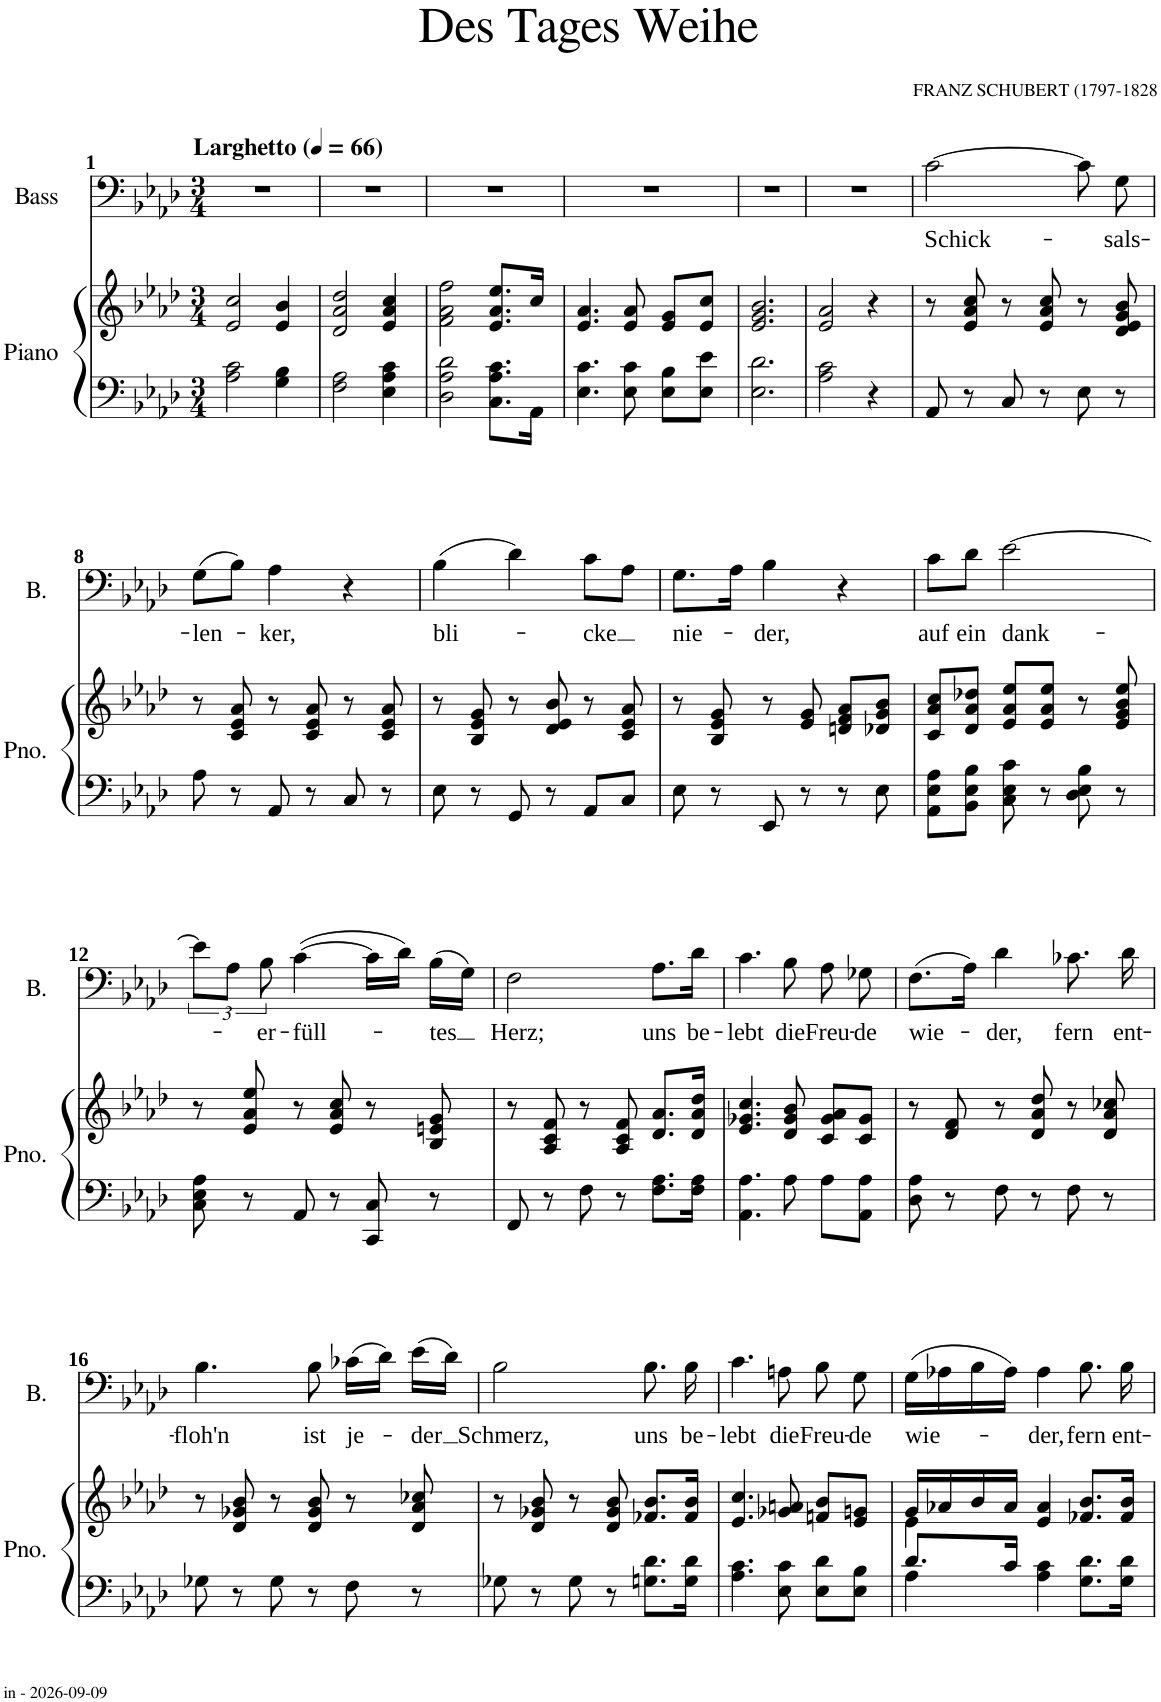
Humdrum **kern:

**kern	**kern	**kern	**text	**kern	**kern	**kern
*part5	*part5	*part4	*part4	*part3	*part2	*part1
*staff6	*staff5	*staff4	*staff4	*staff3	*staff2	*staff1
*I"Piano	*	*I"Bass	*	*I"Tenor	*I"Alto	*I"Soprano
*I'Pno.	*	*I'B.	*	*I'T.	*I'A.	*I'S.
*clefF4	*clefG2	*clefF4	*	*clefGv2	*clefG2	*clefG2
*	*	*	*	*Trd7c12	*	*
*k[b-e-a-d-]	*k[b-e-a-d-]	*k[b-e-a-d-]	*	*k[b-e-a-d-]	*k[b-e-a-d-]	*k[b-e-a-d-]
*A-:	*A-:	*A-:	*	*A-:	*A-:	*A-:
*M3/4	*M3/4	*M3/4	*	*M3/4	*M3/4	*M3/4
*MM66	*MM66	*MM66	*	*MM66	*MM66	*MM66
=1	=1	=1	=1	=1	=1	=1
!	!	!	!	!	!	!LO:TX:a:B:t=Larghetto
2A-\ 2c\	2e-/ 2cc/	2.r	.	2.r	2.r	2.r
4G\ 4B-\	4e-/ 4b-/	.	.	.	.	.
=2	=2	=2	=2	=2	=2	=2
2F\ 2A-\	2d-/ 2a-/ 2dd-/	2.r	.	2.r	2.r	2.r
4E-\ 4A-\ 4c\	4e-/ 4a-/ 4cc/	.	.	.	.	.
=3	=3	=3	=3	=3	=3	=3
2D-\ 2A-\ 2d-\	2f\ 2a-\ 2ff\	2.r	.	2.r	2.r	2.r
8.C\ 8.A-\ 8.c\L	8.e-/ 8.a-/ 8.ee-/L	.	.	.	.	.
16AA-\Jk	16cc/Jk	.	.	.	.	.
=4	=4	=4	=4	=4	=4	=4
4.E-\ 4.c\	4.e-/ 4.a-/	2.r	.	2.r	2.r	2.r
8E-\ 8c\	8e-/ 8a-/	.	.	.	.	.
8E-\ 8B-\L	8e-/ 8g/L	.	.	.	.	.
8E-\ 8e-\J	8e-/ 8cc/J	.	.	.	.	.
=5	=5	=5	=5	=5	=5	=5
2.E-\ 2.d-\	2.e-/ 2.g/ 2.b-/	2.r	.	2.r	2.r	2.r
=6	=6	=6	=6	=6	=6	=6
2A-\ 2c\	2e-/ 2a-/	2.r	.	2.r	2.r	2.r
4r	4r	.	.	.	.	.
=7	=7	=7	=7	=7	=7	=7
!	!	!	!LO:LY:b	!	!	!
8AA-/	8r	[>2c\	Schick-	2.r	2.r	2.r
8r	8e-/ 8a-/ 8cc/	.	.	.	.	.
8C/	8r	.	.	.	.	.
8r	8e-/ 8a-/ 8cc/	.	.	.	.	.
8E-\	8r	8c\]	.	.	.	.
!	!	!	!LO:LY:b	!	!	!
8r	8d-/ 8e-/ 8g/ 8b-/	8G\	-sals-	.	.	.
!!LO:LB:g=z
=8	=8	=8	=8	=8	=8	=8
!	!	!	!LO:LY:b	!	!	!
8A-\	8r	(8G\L	-len-	2.r	2.r	2.r
8r	8c/ 8e-/ 8a-/	8B-\J)	.	.	.	.
!	!	!	!LO:LY:b	!	!	!
8AA-/	8r	4A-\	-ker,	.	.	.
8r	8c/ 8e-/ 8a-/	.	.	.	.	.
8C/	8r	4r	.	.	.	.
8r	8c/ 8e-/ 8a-/	.	.	.	.	.
=9	=9	=9	=9	=9	=9	=9
!	!	!	!LO:LY:b	!	!	!
8E-\	8r	(4B-\	bli-	2.r	2.r	2.r
8r	8B-/ 8e-/ 8g/	.	.	.	.	.
8GG/	8r	4d-\)	.	.	.	.
8r	8d-/ 8e-/ 8b-/	.	.	.	.	.
!	!	!	!LO:LY:b	!	!	!
8AA-/L	8r	8c\L	-cke	.	.	.
8C/J	8c/ 8e-/ 8a-/	8A-\J	.	.	.	.
=10	=10	=10	=10	=10	=10	=10
!	!	!	!LO:LY:b	!	!	!
8E-\	8r	8.G\L	nie-	2.r	2.r	2.r
8r	8B-/ 8e-/ 8g/	.	.	.	.	.
.	.	16A-\Jk	.	.	.	.
!	!	!	!LO:LY:b	!	!	!
8EE-/	8r	4B-\	-der,	.	.	.
8r	8e-/ 8g/	.	.	.	.	.
8r	8dn/ 8f/ 8a-/L	4r	.	.	.	.
8E-\	8d-X/ 8g/ 8b-/J	.	.	.	.	.
=11	=11	=11	=11	=11	=11	=11
!	!	!	!LO:LY:b	!	!	!
8AA-\ 8E-\ 8A-\L	8c/ 8a-/ 8cc/L	8c\L	auf	2.r	2.r	2.r
!	!	!	!LO:LY:b	!	!	!
8BB-\ 8E-\ 8B-\J	8d-/ 8a-/ 8dd-X/J	8d-\J	ein	.	.	.
!	!	!	!LO:LY:b	!	!	!
8C\ 8E-\ 8c\	8e-/ 8a-/ 8ee-/L	[>2e-\	dank-	.	.	.
8r	8e-/ 8a-/ 8ee-/J	.	.	.	.	.
8D-\ 8E-\ 8B-\	8r	.	.	.	.	.
8r	8e-/ 8g/ 8b-/ 8ee-/	.	.	.	.	.
!!LO:LB:g=z
=12	=12	=12	=12	=12	=12	=12
8C\ 8E-\ 8A-\	8r	12e-\L]	.	2.r	2.r	2.r
.	.	12A-\J	.	.	.	.
8r	8e-/ 8a-/ 8ee-/	.	.	.	.	.
!	!	!	!LO:LY:b	!	!	!
.	.	12B-\	-er-	.	.	.
!	!	!	!LO:LY:b	!	!	!
8AA-/	8r	([>4c\	-füll-	.	.	.
8r	8e-/ 8a-/ 8cc/	.	.	.	.	.
8CC/ 8C/	8r	16c\LL]	.	.	.	.
.	.	16d-\JJ)	.	.	.	.
!	!	!	!LO:LY:b	!	!	!
8r	8B-/ 8en/ 8g/	(16B-\LL	-tes	.	.	.
.	.	16G\JJ)	.	.	.	.
=13	=13	=13	=13	=13	=13	=13
!	!	!	!LO:LY:b	!	!	!
8FF/	8r	2F\	Herz;	2.r	2.r	2.r
8r	8A-/ 8c/ 8f/	.	.	.	.	.
8F\	8r	.	.	.	.	.
8r	8A-/ 8c/ 8f/	.	.	.	.	.
!	!	!	!LO:LY:b	!	!	!
8.F\ 8.A-\L	8.d-/ 8.a-/L	8.A-\L	uns	.	.	.
!	!	!	!LO:LY:b	!	!	!
16F\ 16A-\Jk	16d-/ 16a-/ 16dd-/Jk	16d-\Jk	be-	.	.	.
=14	=14	=14	=14	=14	=14	=14
!	!	!	!LO:LY:b	!	!	!
4.AA-\ 4.A-\	4.e-/ 4.g-X/ 4.cc/	4.c\	-lebt	2.r	2.r	2.r
!	!	!	!LO:LY:b	!	!	!
8A-\	8d-/ 8g-/ 8b-/	8B-\	die	.	.	.
!	!	!	!LO:LY:b	!	!	!
8A-\L	8c/ 8g-/ 8a-/L	8A-\	Freu-	.	.	.
!	!	!	!LO:LY:b	!	!	!
8AA-\ 8A-\J	8c/ 8g-/J	8G-X\	-de	.	.	.
=15	=15	=15	=15	=15	=15	=15
!	!	!	!LO:LY:b	!	!	!
8D-\ 8A-\	8r	(8.F\L	wie-	2.r	2.r	2.r
8r	8d-/ 8f/	.	.	.	.	.
.	.	16A-\Jk)	.	.	.	.
!	!	!	!LO:LY:b	!	!	!
8F\	8r	4d-\	-der,	.	.	.
8r	8d-/ 8a-/ 8dd-/	.	.	.	.	.
!	!	!	!LO:LY:b	!	!	!
8F\	8r	8.c-X\	fern	.	.	.
8r	8d-/ 8a-/ 8cc-X/	.	.	.	.	.
!	!	!	!LO:LY:b	!	!	!
.	.	16d-\	ent-	.	.	.
!!LO:LB:g=z
=16	=16	=16	=16	=16	=16	=16
!	!	!	!LO:LY:b	!	!	!
8G-X\	8r	4.B-\	-floh'n	2.r	2.r	2.r
8r	8d-/ 8g-X/ 8b-/	.	.	.	.	.
8G-\	8r	.	.	.	.	.
!	!	!	!LO:LY:b	!	!	!
8r	8d-/ 8g-/ 8b-/	8B-\	ist	.	.	.
!	!	!	!LO:LY:b	!	!	!
8F\	8r	(16c-X\LL	je-	.	.	.
.	.	16d-\JJ)	.	.	.	.
!	!	!	!LO:LY:b	!	!	!
8r	8d-/ 8a-/ 8cc-X/	(16e-\LL	-der	.	.	.
.	.	16d-\JJ)	.	.	.	.
=17	=17	=17	=17	=17	=17	=17
!	!	!	!LO:LY:b	!	!	!
8G-X\	8r	2B-\	Schmerz,	2.r	2.r	2.r
8r	8d-/ 8g-X/ 8b-/	.	.	.	.	.
8G-\	8r	.	.	.	.	.
8r	8d-/ 8g-/ 8b-/	.	.	.	.	.
!	!	!	!LO:LY:b	!	!	!
8.Gn\ 8.d-\L	8.f-X/ 8.b-/L	8.B-\	uns	.	.	.
!	!	!	!LO:LY:b	!	!	!
16G\ 16d-\Jk	16f-/ 16b-/Jk	16B-\	be-	.	.	.
=18	=18	=18	=18	=18	=18	=18
!	!	!	!LO:LY:b	!	!	!
4.A-\ 4.c\	4.e-/ 4.cc/	4.c\	-lebt	2.r	2.r	2.r
!	!	!	!LO:LY:b	!	!	!
8E-\ 8c\	8g-X/ 8an/	8An\	die	.	.	.
!	!	!	!LO:LY:b	!	!	!
8E-\ 8d-\L	8fn/ 8b-/L	8B-\	Freu-	.	.	.
!	!	!	!LO:LY:b	!	!	!
8E-\ 8B-\J	8e-/ 8gn/J	8G\	-de	.	.	.
=19	=19	=19	=19	=19	=19	=19
*^	*^	*	*	*	*	*
!	!	!	!	!	!LO:LY:b	!	!	!
8.d-/L	4A-\	16g/LL	4e-\	(16G\LL	wie-	2.r	2.r	2.r
.	.	16a-X/	.	16A-X\	.	.	.	.
.	.	16b-/	.	16B-\	.	.	.	.
16c/Jk	.	16a-/JJ	.	16A-\JJ)	.	.	.	.
!	!	!	!	!	!LO:LY:b	!	!	!
4A-\ 4c\	4ryy	4e-/ 4a-/	4ryy	4A-\	-der,	.	.	.
!	!	!	!	!	!LO:LY:b	!	!	!
8.G\ 8.d-\L	4ryy	8.f-X/ 8.b-/L	4ryy	8.B-\	fern	.	.	.
!	!	!	!	!	!LO:LY:b	!	!	!
16G\ 16d-\Jk	.	16f-/ 16b-/Jk	.	16B-\	ent-	.	.	.
*v	*v	*	*	*	*	*	*	*
*	*v	*v	*	*	*	*	*
=	=	=	=	=	=	=
*-	*-	*-	*-	*-	*-	*-
